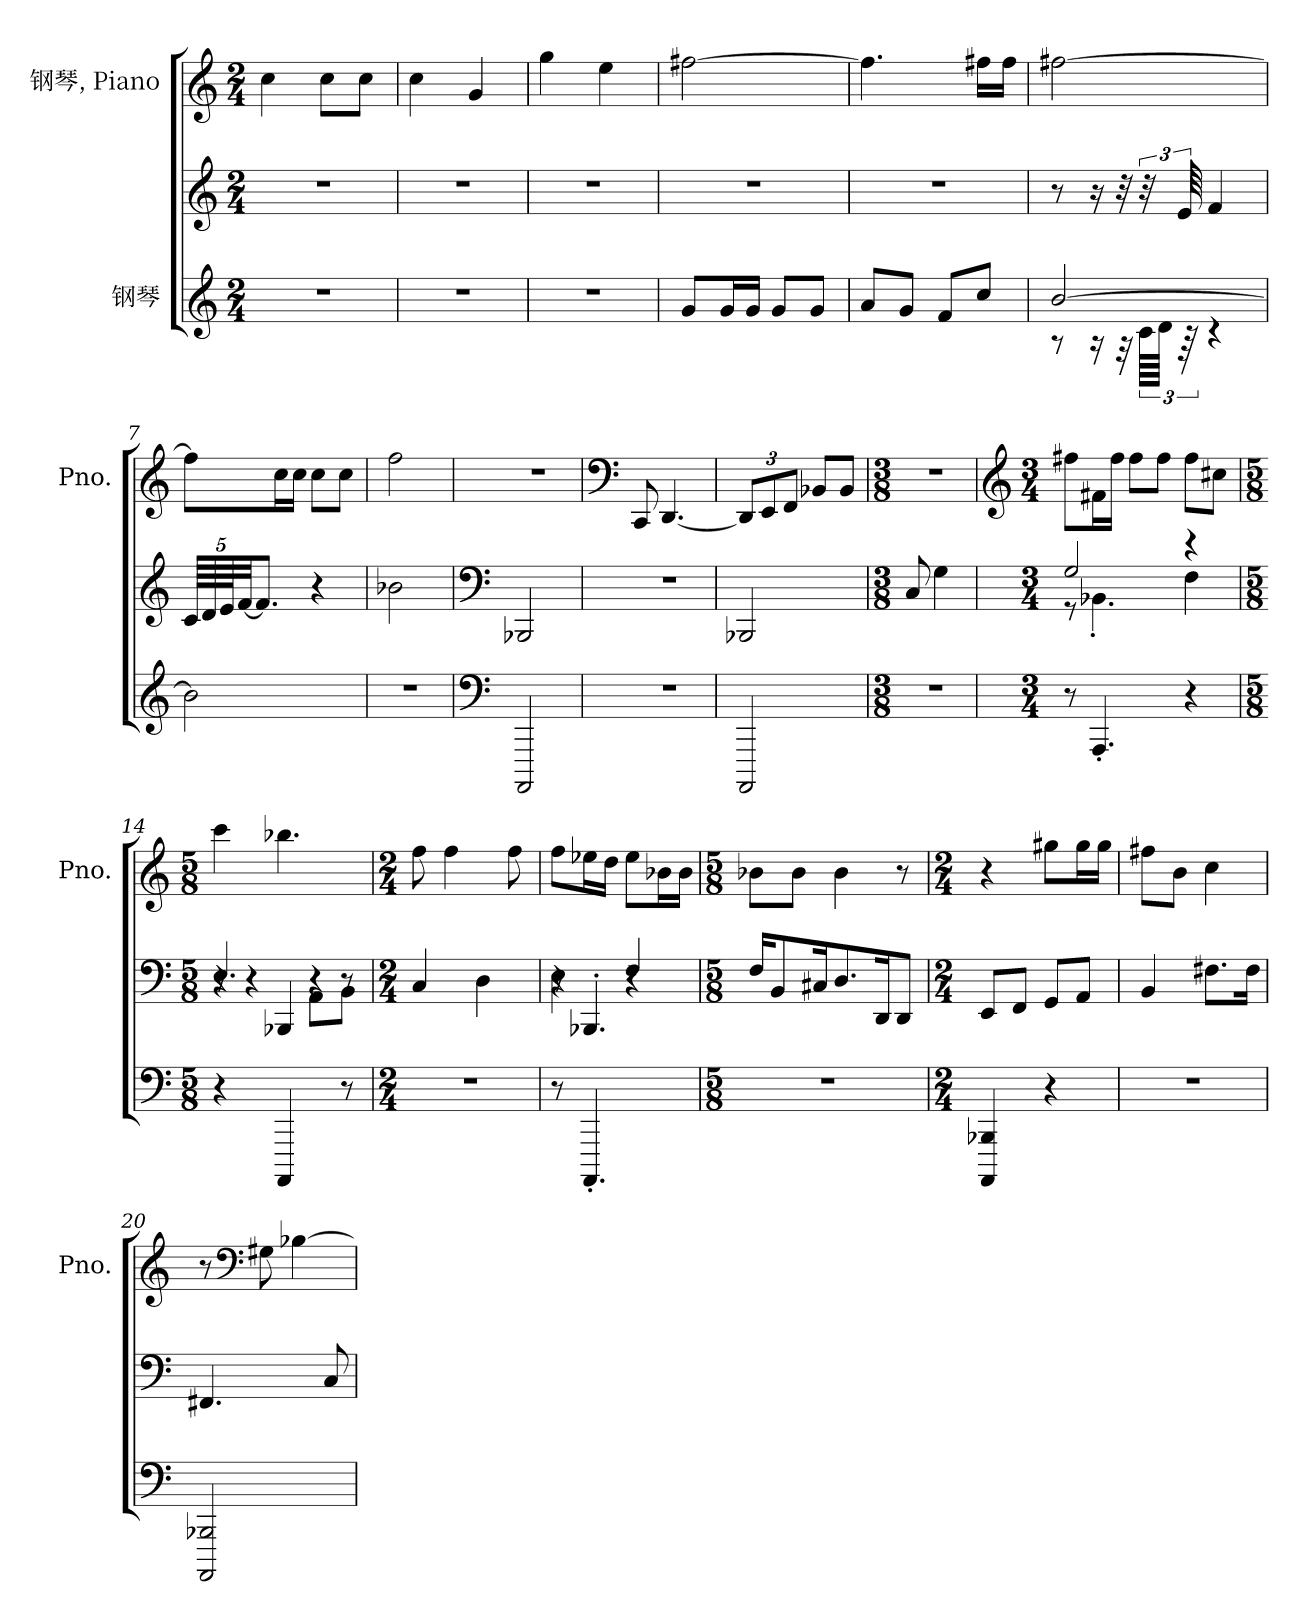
**kern	**kern	**kern
*part2	*part2	*part1
*staff3	*staff2	*staff1
*I"钢琴	*	*I"钢琴, Piano
*	*	*I'Pno.
*clefG2	*clefG2	*clefG2
*k[]	*k[]	*k[]
*M2/4	*M2/4	*M2/4
*MM66	*MM66	*MM66
=1	=1	=1
2r	2r	4cc\
.	.	8cc\L
.	.	8cc\J
=2	=2	=2
2r	2r	4cc\
.	.	4g/
=3	=3	=3
2r	2r	4gg\
.	.	4ee\
=4	=4	=4
8g/L	2r	[2ff#X\
16g/L	.	.
16g/JJ	.	.
8g/L	.	.
8g/J	.	.
=5	=5	=5
8a/L	2r	4.ff#\]
8g/J	.	.
8f/L	.	.
8cc/J	.	16ff#X\LL
.	.	16ff#\JJ
=6	=6	=6
*^	*	*
[2b/	8r	8r	[2ff#X\
.	16r	16r	.
.	32r	32r	.
.	96c\LLLL	48r	.
.	96d\JJJJ	.	.
.	96r	96e/	.
.	4r	4f/	.
*v	*v	*	*
!!LO:LB:g=z
=7	=7	=7
*	*Xbrackettup	*
2b\]	80c/LLLL	8ff#\L]
.	80d/	.
.	80e/J	.
.	[40f/JJ	.
.	8.f/J]	.
.	.	16cc\L
.	.	16cc\JJ
.	4r	8cc\L
.	.	8cc\J
=8	=8	=8
2r	2b-X\	2ff\
=9	=9	=9
*clefF4	*clefF4	*
2AAAA/	2BBB-X/	2r
=10	=10	=10
*	*	*clefF4
2r	2r	8CC/
.	.	[4.DD/
=11	=11	=11
*	*	*Xbrackettup
2AAAA/	2BBB-X/	12DD/L]
.	.	12EE/
.	.	12FF/J
.	.	8BB-X/L
.	.	8BB-/J
=12	=12	=12
*M3/8	*M3/8	*M3/8
4.r	8C/	4.r
.	4G\	.
!!LO:LB:g=z
=13	=13	=13
*	*	*clefG2
*M3/4	*M3/4	*M3/4
*	*^	*
8r	2G/	8r	8ff#X\L
4.AAA'/	.	4.BB-X'\	16f#X\L
.	.	.	16ff#\JJ
.	.	.	8ff#\L
.	.	.	8ff#\J
4r	4r	4F\	8ff#\L
.	.	.	8cc#X\J
*	*v	*v	*
=14	=14	=14
*M5/8	*M5/8	*M5/8
*	*^	*
*	*	*^	*
4r	4.E/	8r	4r	4ccc\
.	.	4r	.	.
4AAAA/	.	.	4BBB-X/	4.bb-X\
.	4r	8AA\L	.	.
8r	.	8BB\J	8r	.
*	*v	*v	*v	*
=15	=15	=15
*M2/4	*M2/4	*M2/4
2r	4C/	8ff\
.	.	4ff\
.	4D\	.
.	.	8ff\
=16	=16	=16
*	*^	*
*	*	*^	*
8r	4r	4E\	8r	8ff\L
4.AAAA'/	.	.	4.BBB-X'/	16ee-X\L
.	.	.	.	16dd\JJ
.	4F/	4r	.	8ee-\L
.	.	.	.	16b-X\L
.	.	.	.	16b-\JJ
*	*v	*v	*v	*
=17	=17	=17
*M5/8	*M5/8	*M5/8
8%5r	16F/KL	8b-X\L
.	8BB/	.
.	.	8b-\J
.	16C#X/K	.
.	8.D/	4b-\
.	16DD/K	.
.	8DD/J	8r
!!LO:LB:g=z
=18	=18	=18
*M2/4	*M2/4	*M2/4
4AAAA/ 4BBB-X/	8EE/L	4r
.	8FF/J	.
4r	8GG/L	8gg#X\L
.	8AA/J	16gg#\L
.	.	16gg#\JJ
=19	=19	=19
2r	4BB/	8ff#X\L
.	.	8b\J
.	8.F#X\L	4cc\
.	16F#\Jk	.
=20	=20	=20
2AAAA/ 2BBB-X/	4.FF#X/	8r
*	*	*clefF4
.	.	8G#X\
.	.	[4B-X\
.	8C/	.
=	=	=
*-	*-	*-
